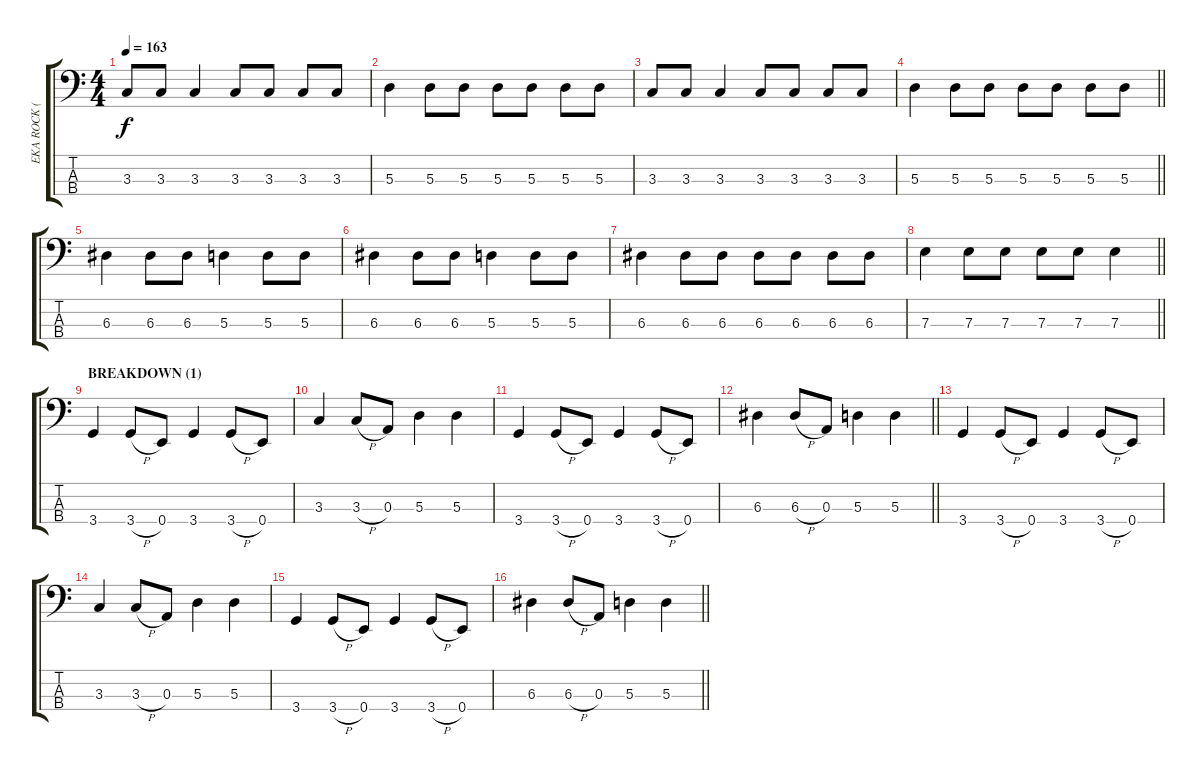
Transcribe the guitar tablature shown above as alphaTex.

\track ("EKA ROCK (BASS)" "EKA ROCK (") {instrument electricbasspick}
\staff {score tabs}
\tuning (G2 D2 A1 E1) {hide}
\ts (4 4)
\tempo 163
\clef f4
\ks c
3.3.8{dy f} 3.3.8 3.3.4 3.3.8 3.3.8 3.3.8 3.3.8 |
5.3.4 5.3.8 5.3.8 5.3.8 5.3.8 5.3.8 5.3.8 |
3.3.8 3.3.8 3.3.4 3.3.8 3.3.8 3.3.8 3.3.8 |
\barLineRight lightlight
5.3.4 5.3.8 5.3.8 5.3.8 5.3.8 5.3.8 5.3.8 |
6.3.4 6.3.8 6.3.8 5.3.4 5.3.8 5.3.8 |
6.3.4 6.3.8 6.3.8 5.3.4 5.3.8 5.3.8 |
6.3.4 6.3.8 6.3.8 6.3.8 6.3.8 6.3.8 6.3.8 |
\barLineRight lightlight
7.3.4 7.3.8 7.3.8 7.3.8 7.3.8 7.3.4 |
\section ("" "BREAKDOWN (1)")
3.4.4 3.4{h}.8 0.4.8 3.4.4 3.4{h}.8 0.4.8 |
3.3.4 3.3{h}.8 0.3.8 5.3.4 5.3.4 |
3.4.4 3.4{h}.8 0.4.8 3.4.4 3.4{h}.8 0.4.8 |
\barLineRight lightlight
6.3.4 6.3{h}.8 0.3.8 5.3.4 5.3.4 |
3.4.4 3.4{h}.8 0.4.8 3.4.4 3.4{h}.8 0.4.8 |
3.3.4 3.3{h}.8 0.3.8 5.3.4 5.3.4 |
3.4.4 3.4{h}.8 0.4.8 3.4.4 3.4{h}.8 0.4.8 |
\barLineRight lightlight
6.3.4 6.3{h}.8 0.3.8 5.3.4 5.3.4
